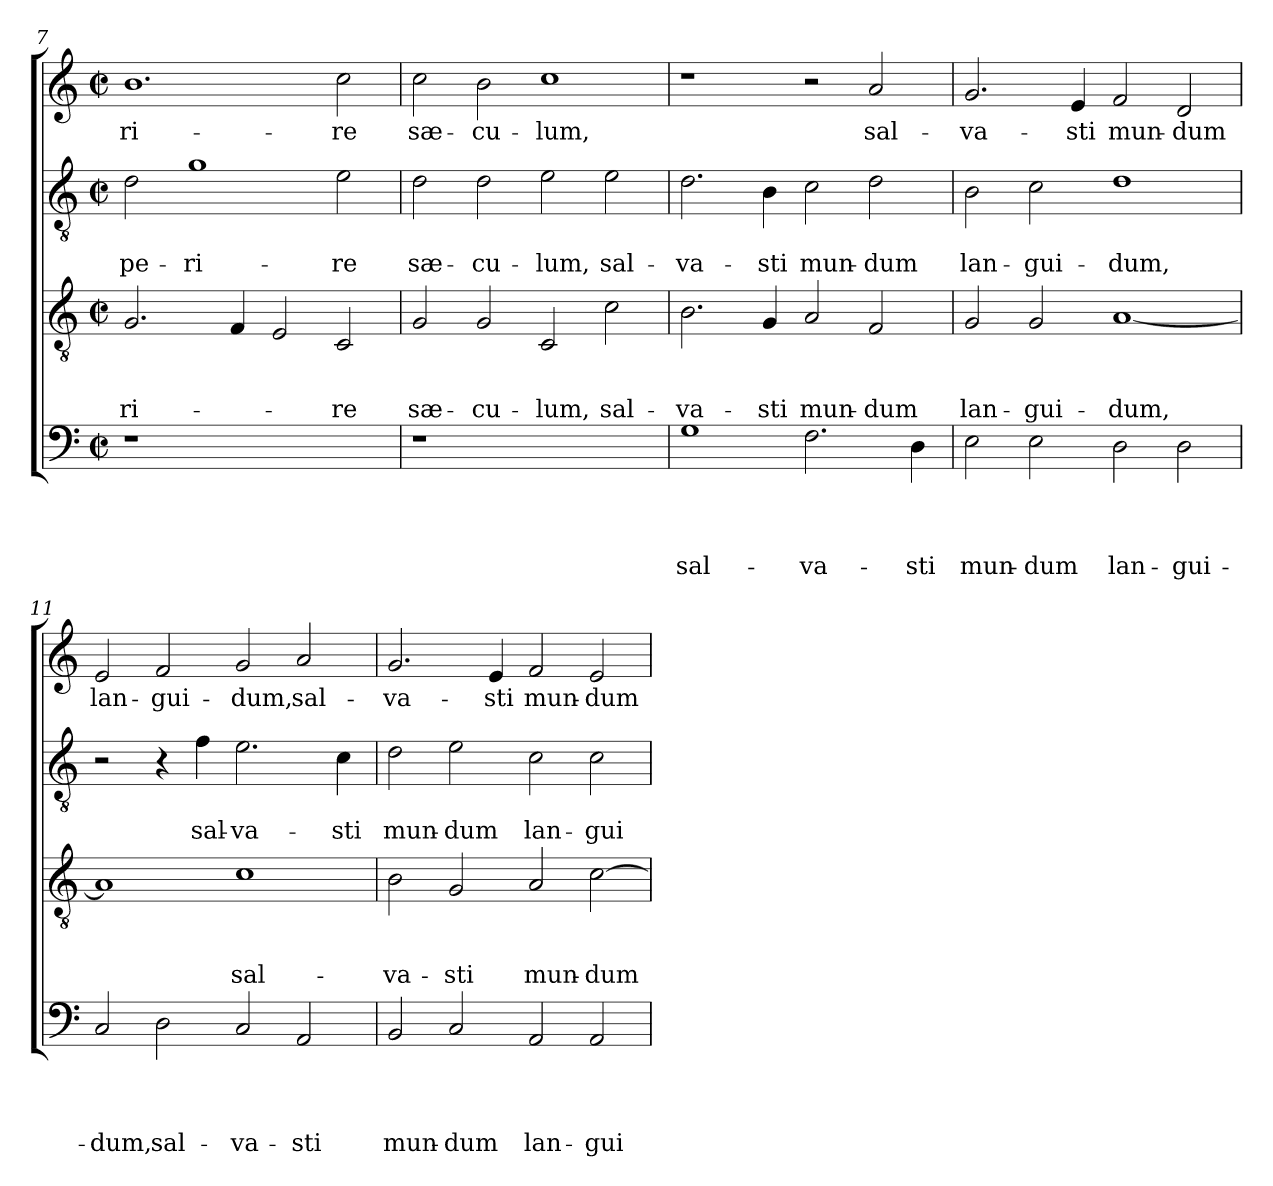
**kern	**text	**text	**text	**text	**kern	**text	**text	**text	**kern	**text	**text	**kern	**text
*part4	*part4	*part4	*part4	*part4	*part3	*part3	*part3	*part3	*part2	*part2	*part2	*part1	*part1
*staff4	*staff4	*staff4	*staff4	*staff4	*staff3	*staff3	*staff3	*staff3	*staff2	*staff2	*staff2	*staff1	*staff1
*clefF4	*	*	*	*	*clefGv2	*	*	*	*clefGv2	*	*	*clefG2	*
*k[]	*	*	*	*	*k[]	*	*	*	*k[]	*	*	*k[]	*
*C:	*	*	*	*	*C:	*	*	*	*C:	*	*	*C:	*
*M2/2	*	*	*	*	*M2/2	*	*	*	*M2/2	*	*	*M2/2	*
*met(c|)	*	*	*	*	*met(c|)	*	*	*	*met(c|)	*	*	*met(c|)	*
=7	=7	=7	=7	=7	=7	=7	=7	=7	=7	=7	=7	=7	=7
!	!	!	!	!	!	!	!	!LO:LY:b	!	!	!LO:LY:b	!	!LO:LY:b
1r	.	.	.	.	2.G/	.	.	-ri-	2d\	.	pe-	1.b	-ri-
!	!	!	!	!	!	!	!	!	!	!	!LO:LY:b	!	!
.	.	.	.	.	.	.	.	.	1g	.	-ri-	.	.
.	.	.	.	.	4F/	.	.	.	.	.	.	.	.
1ryy	.	.	.	.	2E/	.	.	.	.	.	.	.	.
!	!	!	!	!	!	!	!	!LO:LY:b	!	!	!LO:LY:b	!	!LO:LY:b
.	.	.	.	.	2C/	.	.	-re	2e\	.	-re	2cc\	-re
=8	=8	=8	=8	=8	=8	=8	=8	=8	=8	=8	=8	=8	=8
!	!	!	!	!	!	!	!	!LO:LY:b	!	!	!LO:LY:b	!	!LO:LY:b
1r	.	.	.	.	2G/	.	.	sæ-	2d\	.	sæ-	2cc\	sæ-
!	!	!	!	!	!	!	!	!LO:LY:b	!	!	!LO:LY:b	!	!LO:LY:b
.	.	.	.	.	2G/	.	.	-cu-	2d\	.	-cu-	2b\	-cu-
!	!	!	!	!	!	!	!	!LO:LY:b	!	!	!LO:LY:b	!	!LO:LY:b
1ryy	.	.	.	.	2C/	.	.	-lum,	2e\	.	-lum,	1cc	-lum,
!	!	!	!	!	!	!	!	!LO:LY:b	!	!	!LO:LY:b	!	!
.	.	.	.	.	2c\	.	.	sal-	2e\	.	sal-	.	.
=9	=9	=9	=9	=9	=9	=9	=9	=9	=9	=9	=9	=9	=9
!	!	!	!	!LO:LY:b	!	!	!	!LO:LY:b	!	!	!LO:LY:b	!	!
1G	.	.	.	sal-	2.B\	.	.	-va-	2.d\	.	-va-	1r	.
!	!	!	!	!	!	!	!	!LO:LY:b	!	!	!LO:LY:b	!	!
.	.	.	.	.	4G/	.	.	-sti	4B\	.	-sti	.	.
!	!	!	!	!LO:LY:b	!	!	!	!LO:LY:b	!	!	!LO:LY:b	!	!
2.F\	.	.	.	-va-	2A/	.	.	mun-	2c\	.	mun-	2r	.
!	!	!	!	!	!	!	!	!LO:LY:b	!	!	!LO:LY:b	!	!LO:LY:b
.	.	.	.	.	2F/	.	.	-dum	2d\	.	-dum	2a/	sal-
!	!	!	!	!LO:LY:b	!	!	!	!	!	!	!	!	!
4D\	.	.	.	-sti	.	.	.	.	.	.	.	.	.
=10	=10	=10	=10	=10	=10	=10	=10	=10	=10	=10	=10	=10	=10
!	!	!	!	!LO:LY:b	!	!	!	!LO:LY:b	!	!	!LO:LY:b	!	!LO:LY:b
2E\	.	.	.	mun-	2G/	.	.	lan-	2B\	.	lan-	2.g/	-va-
!	!	!	!	!LO:LY:b	!	!	!	!LO:LY:b	!	!	!LO:LY:b	!	!
2E\	.	.	.	-dum	2G/	.	.	-gui-	2c\	.	-gui-	.	.
!	!	!	!	!	!	!	!	!	!	!	!	!	!LO:LY:b
.	.	.	.	.	.	.	.	.	.	.	.	4e/	-sti
!	!	!	!	!LO:LY:b	!	!	!	!LO:LY:b	!	!	!LO:LY:b	!	!LO:LY:b
2D\	.	.	.	lan-	[1A	.	.	-dum,	1d	.	-dum,	2f/	mun-
!	!	!	!	!LO:LY:b	!	!	!	!	!	!	!	!	!LO:LY:b
2D\	.	.	.	-gui-	.	.	.	.	.	.	.	2d/	-dum
!!LO:LB:g=z
=11	=11	=11	=11	=11	=11	=11	=11	=11	=11	=11	=11	=11	=11
!	!	!	!	!LO:LY:b	!	!	!	!	!	!	!	!	!LO:LY:b
2C/	.	.	.	-dum,	1A]	.	.	.	2r	.	.	2e/	lan-
!	!	!	!	!LO:LY:b	!	!	!	!	!	!	!	!	!LO:LY:b
2D\	.	.	.	sal-	.	.	.	.	4r	.	.	2f/	-gui-
!	!	!	!	!	!	!	!	!	!	!	!LO:LY:b	!	!
.	.	.	.	.	.	.	.	.	4f\	.	sal-	.	.
!	!	!	!	!LO:LY:b	!	!	!	!LO:LY:b	!	!	!LO:LY:b	!	!LO:LY:b
2C/	.	.	.	-va-	1c	.	.	sal-	2.e\	.	-va-	2g/	-dum,
!	!	!	!	!LO:LY:b	!	!	!	!	!	!	!	!	!LO:LY:b
2AA/	.	.	.	-sti	.	.	.	.	.	.	.	2a/	sal-
!	!	!	!	!	!	!	!	!	!	!	!LO:LY:b	!	!
.	.	.	.	.	.	.	.	.	4c\	.	-sti	.	.
=12	=12	=12	=12	=12	=12	=12	=12	=12	=12	=12	=12	=12	=12
!	!	!	!	!LO:LY:b	!	!	!	!LO:LY:b	!	!	!LO:LY:b	!	!LO:LY:b
2BB/	.	.	.	mun-	2B\	.	.	-va-	2d\	.	mun-	2.g/	-va-
!	!	!	!	!LO:LY:b	!	!	!	!LO:LY:b	!	!	!LO:LY:b	!	!
2C/	.	.	.	-dum	2G/	.	.	-sti	2e\	.	-dum	.	.
!	!	!	!	!	!	!	!	!	!	!	!	!	!LO:LY:b
.	.	.	.	.	.	.	.	.	.	.	.	4e/	-sti
!	!	!	!	!LO:LY:b	!	!	!	!LO:LY:b	!	!	!LO:LY:b	!	!LO:LY:b
2AA/	.	.	.	lan-	2A/	.	.	mun-	2c\	.	lan-	2f/	mun-
!	!	!	!	!LO:LY:b	!	!	!	!LO:LY:b	!	!	!LO:LY:b	!	!LO:LY:b
2AA/	.	.	.	-gui-	[2c\	.	.	-dum	2c\	.	-gui-	2e/	-dum
=	=	=	=	=	=	=	=	=	=	=	=	=	=
*-	*-	*-	*-	*-	*-	*-	*-	*-	*-	*-	*-	*-	*-
